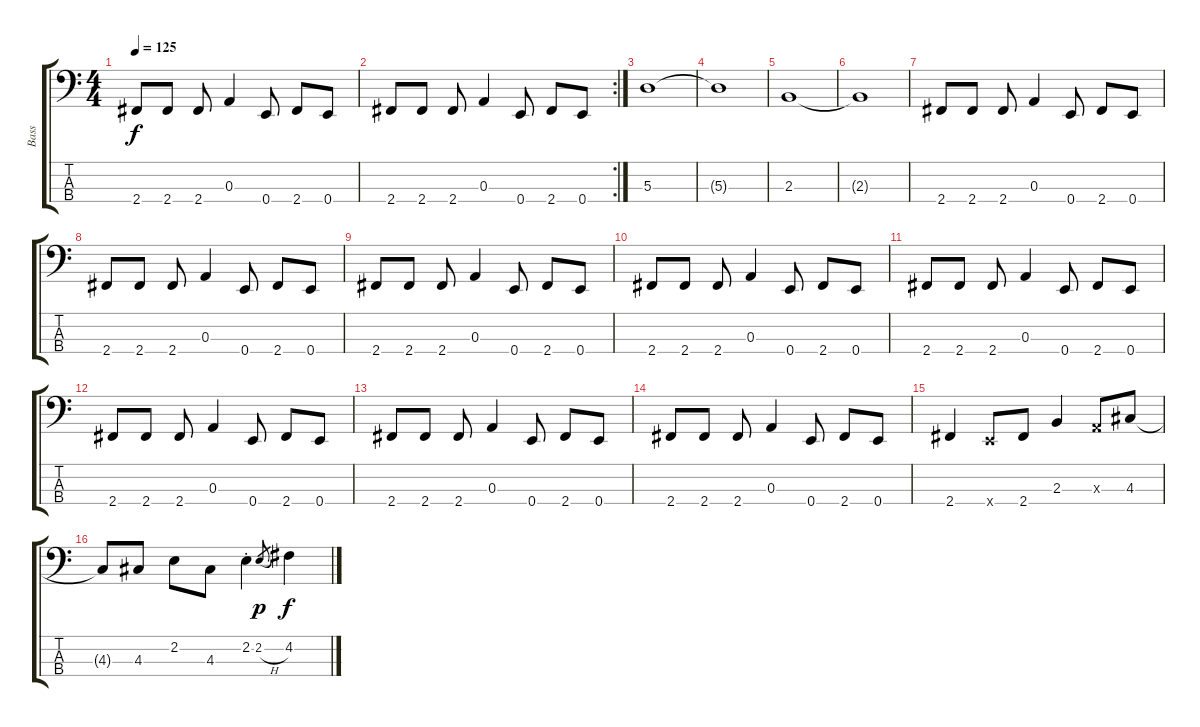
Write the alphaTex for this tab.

\track ("Bass" "Bass") {instrument acousticguitarnylon}
\staff {score tabs}
\tuning (G2 D2 A1 E1) {hide}
\ts (4 4)
\tempo 125
\clef f4
\ks c
2.4.8{dy f} 2.4.8 2.4.8 0.3.4 0.4.8 2.4.8 0.4.8 |
\rc 2
2.4.8 2.4.8 2.4.8 0.3.4 0.4.8 2.4.8 0.4.8 |
5.3.1 |
5.3{t}.1 |
2.3.1 |
2.3{t}.1 |
2.4.8 2.4.8 2.4.8 0.3.4 0.4.8 2.4.8 0.4.8 |
2.4.8 2.4.8 2.4.8 0.3.4 0.4.8 2.4.8 0.4.8 |
2.4.8 2.4.8 2.4.8 0.3.4 0.4.8 2.4.8 0.4.8 |
2.4.8 2.4.8 2.4.8 0.3.4 0.4.8 2.4.8 0.4.8 |
2.4.8 2.4.8 2.4.8 0.3.4 0.4.8 2.4.8 0.4.8 |
2.4.8 2.4.8 2.4.8 0.3.4 0.4.8 2.4.8 0.4.8 |
2.4.8 2.4.8 2.4.8 0.3.4 0.4.8 2.4.8 0.4.8 |
2.4.8 2.4.8 2.4.8 0.3.4 0.4.8 2.4.8 0.4.8 |
2.4.4 0.4{x}.8 2.4.8 2.3.4 0.3{x}.8 4.3.8 |
4.3{t}.8 4.3.8 2.2.8 4.3.8 2.2{st}.4 2.2{h}.8{gr dy p} 4.2.4{dy f}
